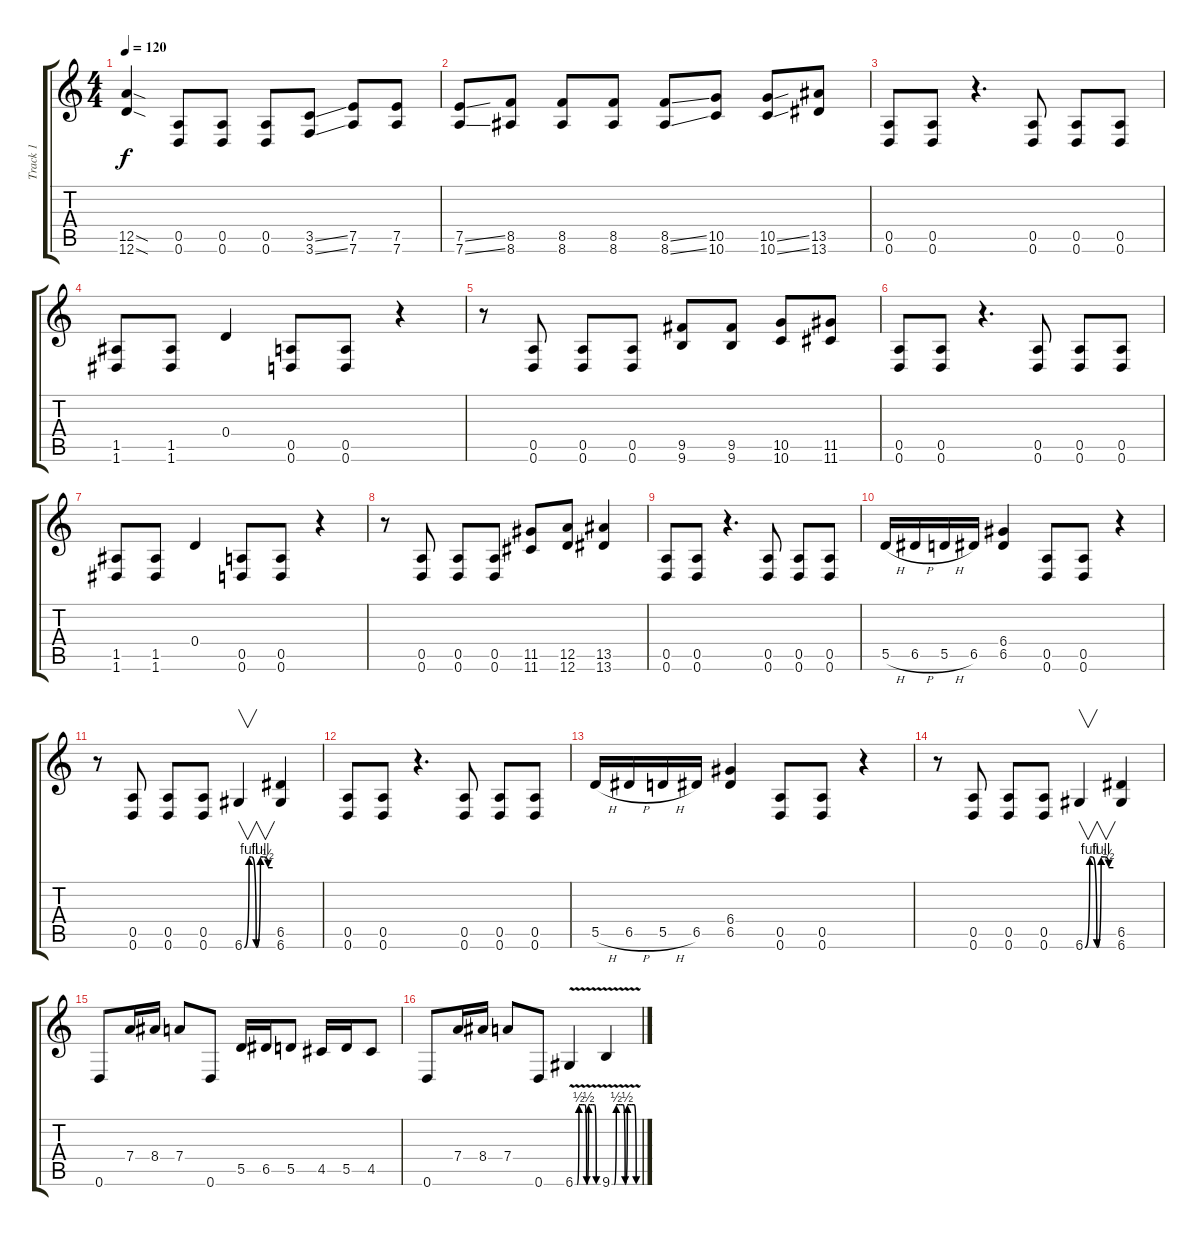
\track ("Track 1" "Track 1") {instrument distortionguitar}
\staff {score tabs}
\tuning (E4 B3 G3 D3 A2 D2) {hide}
\ts (4 4)
\tempo 120
\clef g2
\ks c
(12.5{sod} 12.6{sod}).4{dy f} (0.5 0.6).8 (0.5 0.6).8 (0.5 0.6).8 (3.5{ss} 3.6{ss}).8 (7.5 7.6).8 (7.5 7.6).8 |
(7.5{ss} 7.6{ss}).8 (8.5 8.6).8 (8.5 8.6).8 (8.5 8.6).8 (8.5{ss} 8.6{ss}).8 (10.5 10.6).8 (10.5{ss} 10.6{ss}).8 (13.5 13.6).8 |
(0.5 0.6).8 (0.5 0.6).8 r.4{d} (0.5 0.6).8 (0.5 0.6).8 (0.5 0.6).8 |
(1.5 1.6).8 (1.5 1.6).8 0.4.4 (0.5 0.6).8 (0.5 0.6).8 r.4 |
r.8 (0.5 0.6).8 (0.5 0.6).8 (0.5 0.6).8 (9.5 9.6).8 (9.5 9.6).8 (10.5 10.6).8 (11.5 11.6).8 |
(0.5 0.6).8 (0.5 0.6).8 r.4{d} (0.5 0.6).8 (0.5 0.6).8 (0.5 0.6).8 |
(1.5 1.6).8 (1.5 1.6).8 0.4.4 (0.5 0.6).8 (0.5 0.6).8 r.4 |
r.8 (0.5 0.6).8 (0.5 0.6).8 (0.5 0.6).8 (11.5 11.6).8 (12.5 12.6).8 (13.5 13.6).4 |
(0.5 0.6).8 (0.5 0.6).8 r.4{d} (0.5 0.6).8 (0.5 0.6).8 (0.5 0.6).8 |
5.5{h}.16 6.5{h}.16 5.5{h}.16 6.5.16 (6.4 6.5).4 (0.5 0.6).8 (0.5 0.6).8 r.4 |
r.8 (0.5 0.6).8 (0.5 0.6).8 (0.5 0.6).8 6.6{be (custom 0 0 10 4 15 4 25 0 34 4 40 4 50 2 60 2)}.4{v} (6.5 6.6).4 |
(0.5 0.6).8 (0.5 0.6).8 r.4{d} (0.5 0.6).8 (0.5 0.6).8 (0.5 0.6).8 |
5.5{h}.16 6.5{h}.16 5.5{h}.16 6.5.16 (6.4 6.5).4 (0.5 0.6).8 (0.5 0.6).8 r.4 |
r.8 (0.5 0.6).8 (0.5 0.6).8 (0.5 0.6).8 6.6{be (custom 0 0 10 4 15 4 25 0 34 4 40 4 50 2 60 2)}.4{v} (6.5 6.6).4 |
0.6.8 7.4.16 8.4.16 7.4.8 0.6.8 5.5.16 6.5.16 5.5.8 4.5.16 5.5.16 4.5.8 |
0.6.8 7.4.16 8.4.16 7.4.8 0.6.8 6.6{be (custom 0 0 5 0 10 2 15 2 20 2 25 2 30 0 35 2 40 2 45 2 50 2 55 0 60 0) v}.4 9.6{be (custom 0 0 5 0 10 2 15 2 20 2 25 2 30 0 35 2 40 2 45 2 50 2 55 0 60 0) v}.4
